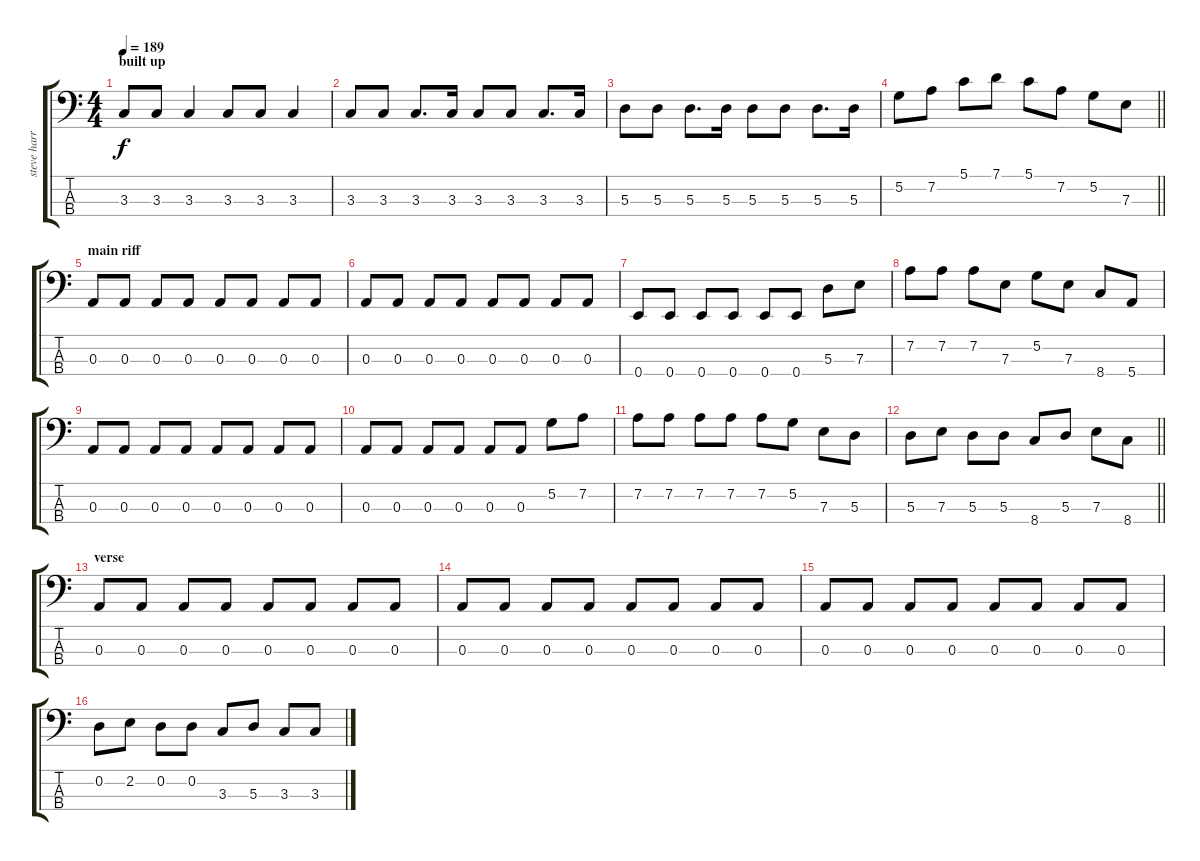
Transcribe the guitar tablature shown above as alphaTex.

\track ("steve harris" "steve harr") {instrument electricbassfinger}
\staff {score tabs}
\tuning (G2 D2 A1 E1) {hide}
\ts (4 4)
\section ("" "built up")
\tempo 189
\clef f4
\ks c
3.3.8{dy f} 3.3.8 3.3.4 3.3.8 3.3.8 3.3.4 |
3.3.8 3.3.8 3.3.8{d} 3.3.16 3.3.8 3.3.8 3.3.8{d} 3.3.16 |
5.3.8 5.3.8 5.3.8{d} 5.3.16 5.3.8 5.3.8 5.3.8{d} 5.3.16 |
\barLineRight lightlight
5.2.8 7.2.8 5.1.8 7.1.8 5.1.8 7.2.8 5.2.8 7.3.8 |
\section ("" "main riff")
0.3.8 0.3.8 0.3.8 0.3.8 0.3.8 0.3.8 0.3.8 0.3.8 |
0.3.8 0.3.8 0.3.8 0.3.8 0.3.8 0.3.8 0.3.8 0.3.8 |
0.4.8 0.4.8 0.4.8 0.4.8 0.4.8 0.4.8 5.3.8 7.3.8 |
7.2.8 7.2.8 7.2.8 7.3.8 5.2.8 7.3.8 8.4.8 5.4.8 |
0.3.8 0.3.8 0.3.8 0.3.8 0.3.8 0.3.8 0.3.8 0.3.8 |
0.3.8 0.3.8 0.3.8 0.3.8 0.3.8 0.3.8 5.2.8 7.2.8 |
7.2.8 7.2.8 7.2.8 7.2.8 7.2.8 5.2.8 7.3.8 5.3.8 |
\barLineRight lightlight
5.3.8 7.3.8 5.3.8 5.3.8 8.4.8 5.3.8 7.3.8 8.4.8 |
\section ("" "verse")
0.3.8 0.3.8 0.3.8 0.3.8 0.3.8 0.3.8 0.3.8 0.3.8 |
0.3.8 0.3.8 0.3.8 0.3.8 0.3.8 0.3.8 0.3.8 0.3.8 |
0.3.8 0.3.8 0.3.8 0.3.8 0.3.8 0.3.8 0.3.8 0.3.8 |
0.2.8 2.2.8 0.2.8 0.2.8 3.3.8 5.3.8 3.3.8 3.3.8
